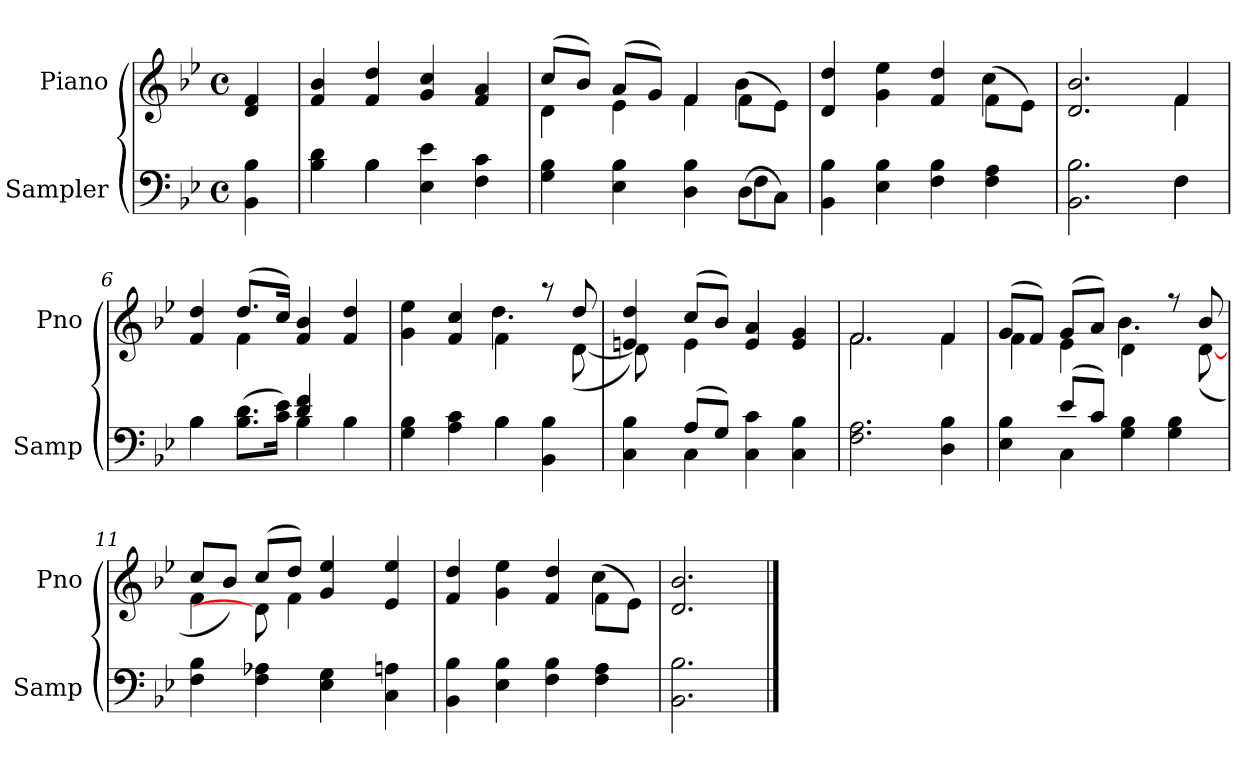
**kern	**kern
*part2	*part1
*staff2	*staff1
*I"Sampler	*I"Piano
*I'Samp	*I'Pno
*clefF4	*clefG2
*k[b-e-]	*k[b-e-]
*B-:	*B-:
*M4/4	*M4/4
*met(c)	*met(c)
=1	=1
4BB- 4B-	4d 4f
=2	=2
*^	*
4B- 4d	4ryy	4f 4b-
4B-\	4B-	4f 4dd
4E- 4e-	2ryy	4g 4cc
4F 4c	.	4f 4a
=3	=3	=3
*	*	*^
4G 4B-	2.ryy	(8cc/L	4d
.	.	8b-/J)	.
4E- 4B-	.	(8a/L	4e-
.	.	8g/J)	.
4D 4B-	.	4f/	4f
(8D\L	4F	(8f\L	4b-
8C\J)	.	8e-\J)	.
*v	*v	*	*
=4	=4	=4
4BB- 4B-	4d 4dd	2.ryy
4E- 4B-	4g 4ee-	.
4F 4B-	4f 4dd	.
4F 4A	(8f\L	4cc
.	8e-\J)	.
=5	=5	=5
*^	*	*
2.BB- 2.B-	2.ryy	2.d 2.b-	2.ryy
4F\	4F	4f/	4f
=6	=6	=6	=6
4B-\	4B-	4f 4dd	4ryy
(8.B-\ 8.d\L	4ryy	(8.dd/L	4f
16c\ 16e-\Jk)	.	16cc/Jk)	.
4d 4f	4B-	4f 4b-	2ryy
4B-\	4ryy	4f 4dd	.
=7	=7	=7	=7
4G 4B-	2ryy	4g 4ee-	2ryy
4A 4c	.	4f 4cc	.
4B-\	4B-	4f\	4.dd
4BB- 4B-	4ryy	8r	.
.	.	8dd/	([8d
=8	=8	=8	=8
4C 4B-	4ryy	4en 4dd)	8d]
.	.	.	8ryy
(8A/L	4C	(8cc/L	4e
8G/J)	.	8b-/J)	.
4C 4c	2ryy	4e 4a	2ryy
4C 4B-	.	4e 4g	.
*v	*v	*	*
=9	=9	=9
2.F 2.A	2.f/	2.f
4D 4B-	4f/	4f
=10	=10	=10
*^	*	*
4E- 4B-	4ryy	(8g/L	4f
.	.	8f/J)	.
(8e-/L	4C	(8g/L	4e-
8c/J)	.	8a/J)	.
4G 4B-	2ryy	4d\	4.b-
4G 4B-	.	8r	.
.	.	8b-/	([8d
*v	*v	*	*
=11	=11	=11
4F 4B-	8cc/L	4f
.	8b-/J)	.
4F 4A-X	(8cc/L	8d]
.	8dd/J)	4f
4E- 4G	4g 4ee-	.
.	.	4.ryy
4C 4An	4e- 4ee-	.
=12	=12	=12
4BB- 4B-	4f 4dd	2.ryy
4E- 4B-	4g 4ee-	.
4F 4B-	4f 4dd	.
4F 4A	(8f\L	4cc
.	8e-\J)	.
*	*v	*v
=13	=13
2.BB- 2.B-	2.d 2.b-
==	==
*-	*-
